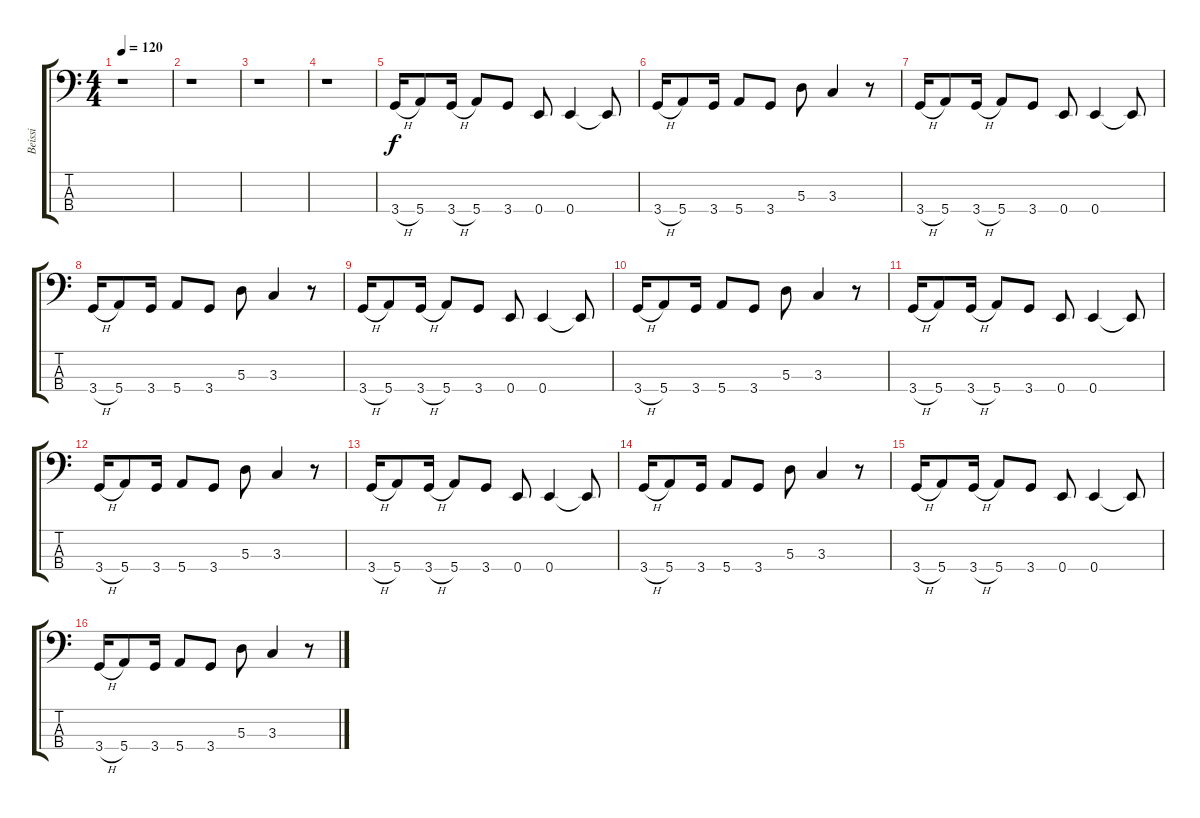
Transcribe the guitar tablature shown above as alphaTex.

\track ("Beissi" "Beissi") {instrument electricbasspick}
\staff {score tabs}
\tuning (G2 D2 A1 E1) {hide}
\ts (4 4)
\tempo 120
\clef f4
\ks c
r.1{dy f} |
r.1 |
r.1 |
r.1 |
3.4{h}.16 5.4.8 3.4{h}.16 5.4.8 3.4.8 0.4.8 0.4.4 0.4{t}.8 |
3.4{h}.16 5.4.8 3.4.16 5.4.8 3.4.8 5.3.8 3.3.4 r.8 |
3.4{h}.16 5.4.8 3.4{h}.16 5.4.8 3.4.8 0.4.8 0.4.4 0.4{t}.8 |
3.4{h}.16 5.4.8 3.4.16 5.4.8 3.4.8 5.3.8 3.3.4 r.8 |
3.4{h}.16 5.4.8 3.4{h}.16 5.4.8 3.4.8 0.4.8 0.4.4 0.4{t}.8 |
3.4{h}.16 5.4.8 3.4.16 5.4.8 3.4.8 5.3.8 3.3.4 r.8 |
3.4{h}.16 5.4.8 3.4{h}.16 5.4.8 3.4.8 0.4.8 0.4.4 0.4{t}.8 |
3.4{h}.16 5.4.8 3.4.16 5.4.8 3.4.8 5.3.8 3.3.4 r.8 |
3.4{h}.16 5.4.8 3.4{h}.16 5.4.8 3.4.8 0.4.8 0.4.4 0.4{t}.8 |
3.4{h}.16 5.4.8 3.4.16 5.4.8 3.4.8 5.3.8 3.3.4 r.8 |
3.4{h}.16 5.4.8 3.4{h}.16 5.4.8 3.4.8 0.4.8 0.4.4 0.4{t}.8 |
3.4{h}.16 5.4.8 3.4.16 5.4.8 3.4.8 5.3.8 3.3.4 r.8
